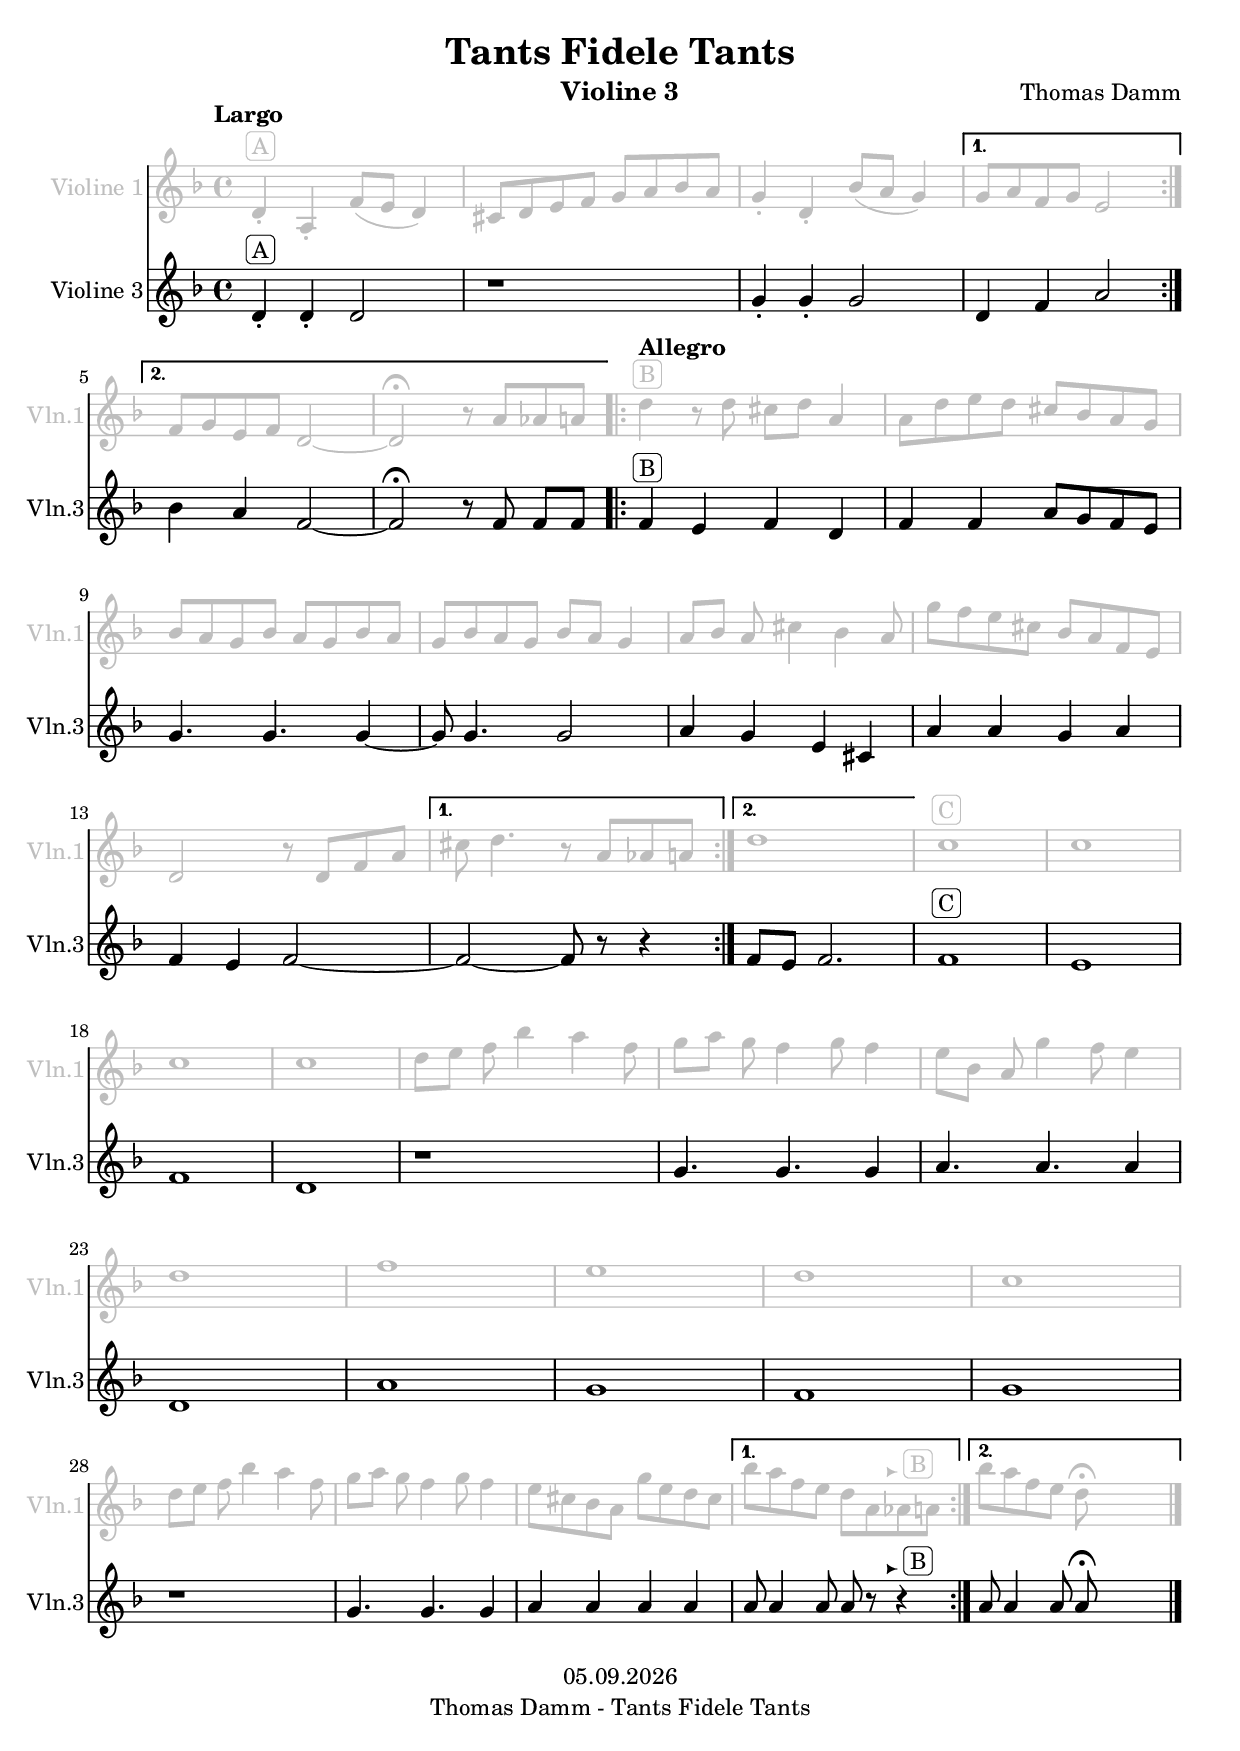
\version "2.18.2"

\include "../globals.ily"
\include "../voices/violin1.ily"
\version "2.18.2"

\include "../globals.ily"

violinIII = \relative c' {
  \globalSettings
  \clef treble
  \repeat volta 2 {
    \repeat volta 2 {
      \tempo Largo
      d4-. ^\markup { \rounded-box A } d-. d2 |
      r1 | 
      g4-. g-. g2
    }
    \alternative {
      { d4 f a2 |
      \break }
      { bes4 a f2~ | f2\fermata r8 f f[ f]}
    }
    \repeat volta 2 {
      \tempo Allegro 
      f4 ^\markup { \rounded-box B } e f d |
      f4 f a8 g f e | 
      \break
      g4. g g4~ | g8 g4. g2 | a4 g e cis | a' a g a |  
      \break
      f4 e f2~ | 
    }
    \alternative {
      { f2~ f8 r8 r4 | }
      { f8 e f2. | }
    }
    f1 ^\markup { \rounded-box C } |
    e1 |
    \break
    f1 | 
    d1 |
    r1 | 
    g4. g g4 |
    a4. a a4 |
    \break
    d,1 | a'1 | g1 | f1 | g1 |
    \break
    r1 | 
    g4. g g4 |
    a4 a a a |
  }
  \alternative {
    { a8 a4 a8 a r r4^ \markup { \arrow-head #X #RIGHT ##t \rounded-box B } | }
    { a8 a4 a8 a \fermata s4. | }
  }  
  \bar "|." 
}


\header {
  instrument = "Violine 3"
}

\score {
  <<
    \new Staff \with { instrumentName = "Violine 1" shortInstrumentName = "Vln.1" } { 
      \applyContext #(override-color-for-all-grobs (x11-color 'gray))
      \violinI 
    }
    \new Staff \with { instrumentName = "Violine 3" shortInstrumentName = "Vln.3" } { \violinIII }
  >>
  \layout {
    indent = 1.5\cm
    short-indent = 0.5\cm
  }
}
